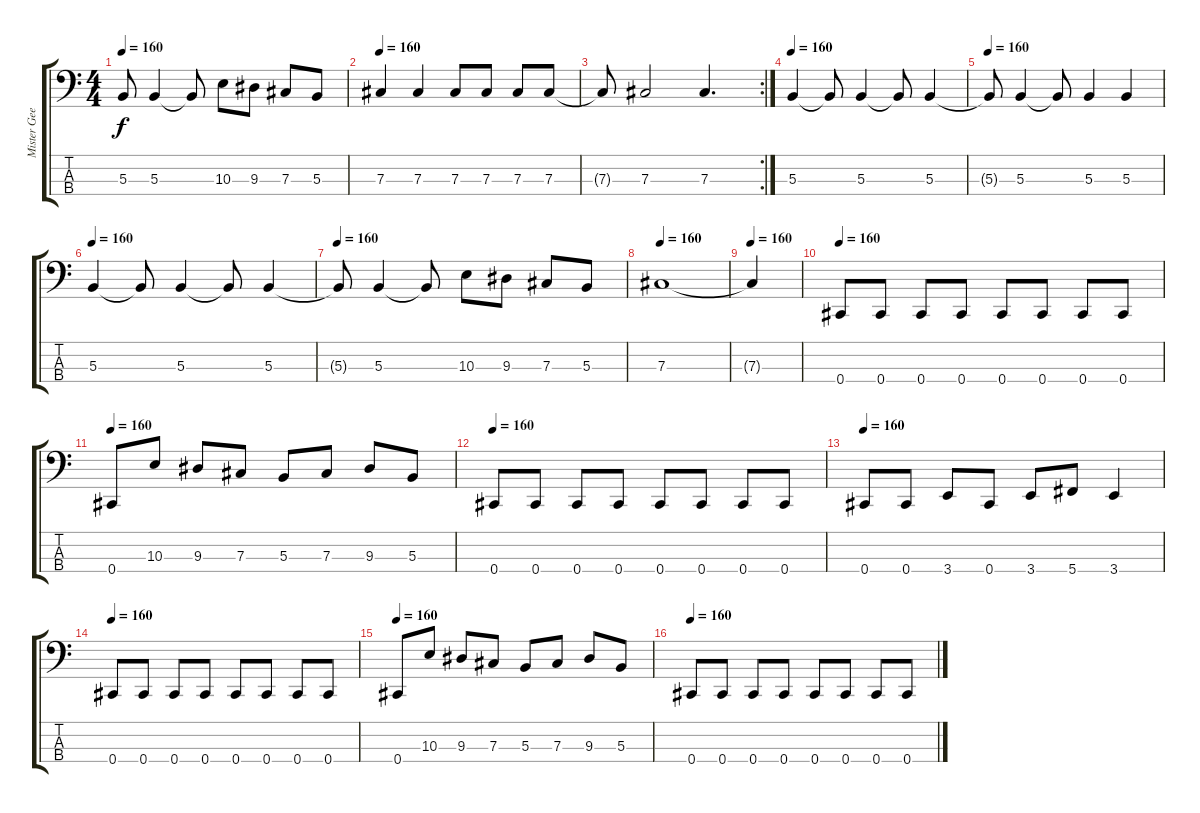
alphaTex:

\track ("Mister Geezer Butler" "Mister Gee") {instrument electricbassfinger}
\staff {score tabs}
\tuning (E2 B1 Gb1 Db1) {hide}
\ts (4 4)
\tempo 160
\clef f4
\ks c
5.3{t}.8{dy f} 5.3.4 5.3{t}.8 10.3.8 9.3.8 7.3.8 5.3.8 |
\tempo 160
7.3.4 7.3.4 7.3.8 7.3.8 7.3.8 7.3.8 |
\rc 2
7.3{t}.8 7.3.2 7.3.4{d} |
\tempo 160
5.3.4 5.3{t}.8 5.3.4 5.3{t}.8 5.3.4 |
\tempo 160
5.3{t}.8 5.3.4 5.3{t}.8 5.3.4 5.3.4 |
\tempo 160
5.3.4 5.3{t}.8 5.3.4 5.3{t}.8 5.3.4 |
\tempo 160
5.3{t}.8 5.3.4 5.3{t}.8 10.3.8 9.3.8 7.3.8 5.3.8 |
\tempo 160
7.3.1 |
\tempo 160
7.3{t}.4 |
\tempo 160
0.4.8 0.4.8 0.4.8 0.4.8 0.4.8 0.4.8 0.4.8 0.4.8 |
\tempo 160
0.4.8 10.3.8 9.3.8 7.3.8 5.3.8 7.3.8 9.3.8 5.3.8 |
\tempo 160
0.4.8 0.4.8 0.4.8 0.4.8 0.4.8 0.4.8 0.4.8 0.4.8 |
\tempo 160
0.4.8 0.4.8 3.4.8 0.4.8 3.4.8 5.4.8 3.4.4 |
\tempo 160
0.4.8 0.4.8 0.4.8 0.4.8 0.4.8 0.4.8 0.4.8 0.4.8 |
\tempo 160
0.4.8 10.3.8 9.3.8 7.3.8 5.3.8 7.3.8 9.3.8 5.3.8 |
\tempo 160
0.4.8 0.4.8 0.4.8 0.4.8 0.4.8 0.4.8 0.4.8 0.4.8
